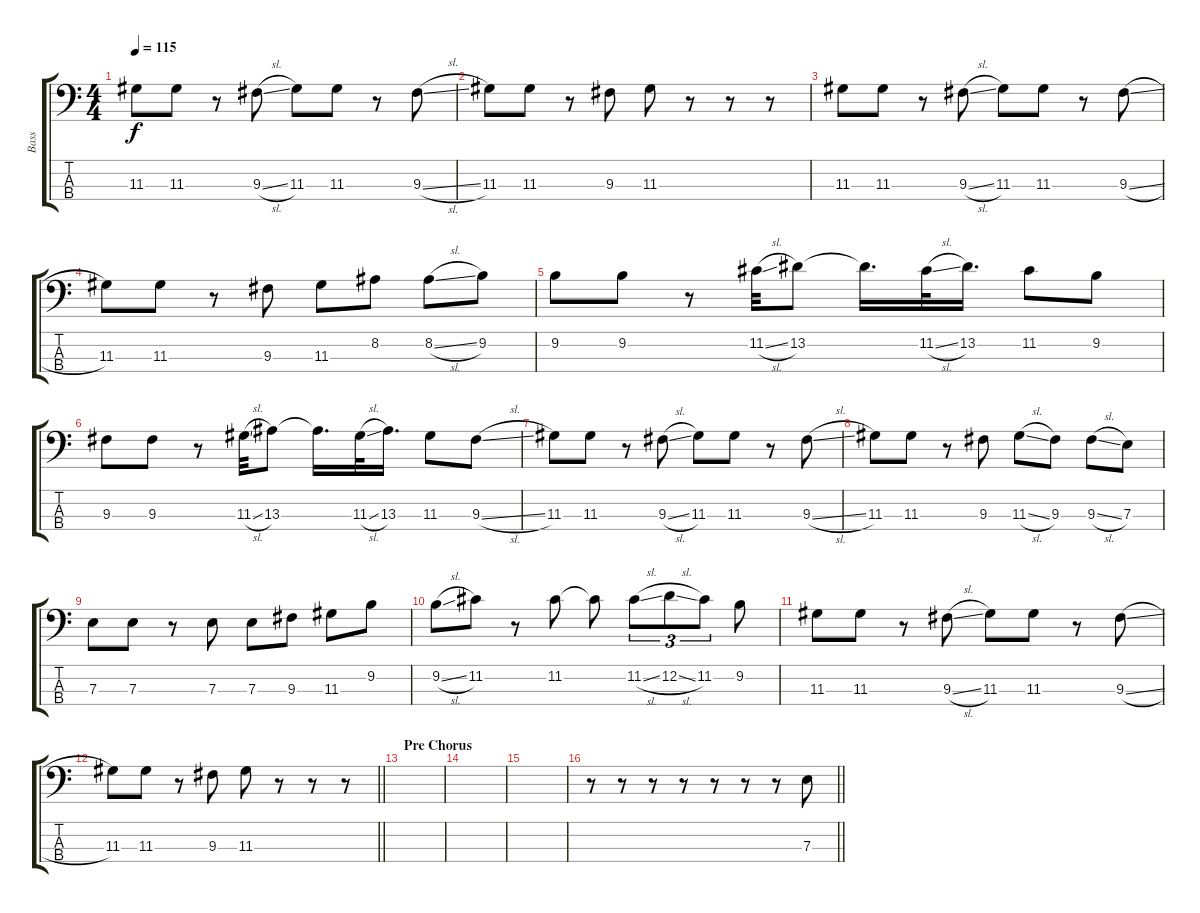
\track ("Bass" "Bass") {instrument electricbassfinger}
\staff {score tabs}
\tuning (G2 D2 A1 E1) {hide}
\ts (4 4)
\tempo 115
\clef f4
\ks c
11.3.8{dy f} 11.3.8 r.8 9.3{sl}.8 11.3.8 11.3.8 r.8 9.3{sl}.8 |
11.3.8 11.3.8 r.8 9.3.8 11.3.8 r.8 r.8 r.8 |
11.3.8 11.3.8 r.8 9.3{sl}.8 11.3.8 11.3.8 r.8 9.3{sl}.8 |
11.3.8 11.3.8 r.8 9.3.8 11.3.8 8.2.8 8.2{sl}.8 9.2.8 |
9.2.8 9.2.8 r.8 11.2{sl}.32 13.2.8 13.2{t}.16{d} 11.2{sl}.32 13.2.16{d} 11.2.8 9.2.8 |
9.3.8 9.3.8 r.8 11.3{sl}.32 13.3.8 13.3{t}.16{d} 11.3{sl}.32 13.3.16{d} 11.3.8 9.3{sl}.8 |
11.3.8 11.3.8 r.8 9.3{sl}.8 11.3.8 11.3.8 r.8 9.3{sl}.8 |
11.3.8 11.3.8 r.8 9.3.8 11.3{sl}.8 9.3.8 9.3{sl}.8 7.3.8 |
7.3.8 7.3.8 r.8 7.3.8 7.3.8 9.3.8 11.3.8 9.2.8 |
9.2{sl}.8 11.2.8 r.8 11.2.8 11.2{t}.8 11.2{sl}.8{tu (3 2)} 12.2{sl}.8{tu (3 2)} 11.2.8{tu (3 2)} 9.2.8 |
11.3.8 11.3.8 r.8 9.3{sl}.8 11.3.8 11.3.8 r.8 9.3{sl}.8 |
\barLineRight lightlight
11.3.8 11.3.8 r.8 9.3.8 11.3.8 r.8 r.8 r.8 |
\section ("" "Pre Chorus")
|
|
|
\barLineRight lightlight
r.8 r.8 r.8 r.8 r.8 r.8 r.8 7.3.8
